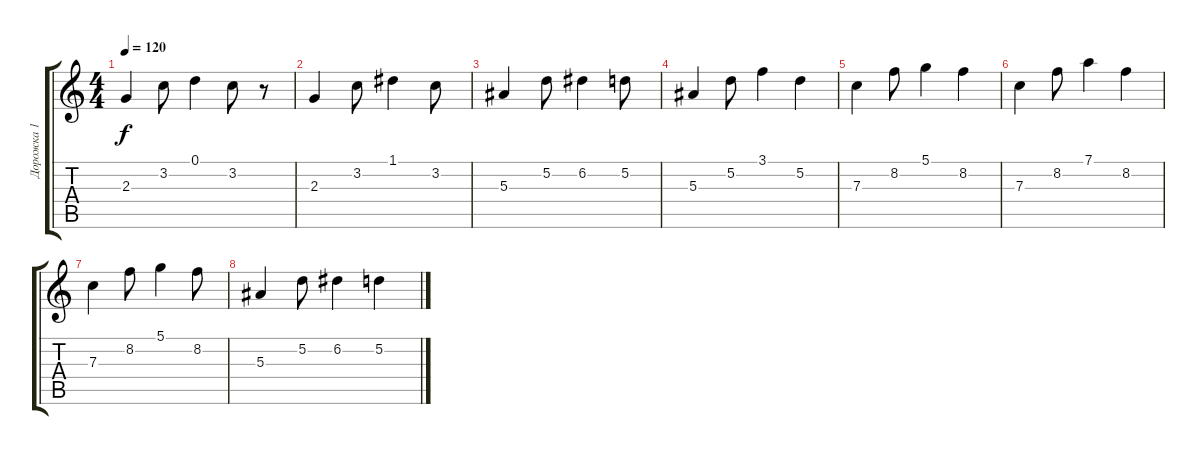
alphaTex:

\track ("Дорожка 1" "Дорожка 1") {instrument electricguitarmuted}
\staff {score tabs}
\tuning (D4 A3 F3 C3 G2 C2) {hide}
\ts (4 4)
\tempo 120
\clef g2
\ks c
2.3.4{dy f} 3.2.8 0.1.4 3.2.8 r.8 |
2.3.4 3.2.8 1.1.4 3.2.8 |
5.3.4 5.2.8 6.2.4 5.2.8 |
5.3.4 5.2.8 3.1.4 5.2.4 |
7.3.4 8.2.8 5.1.4 8.2.4 |
7.3.4 8.2.8 7.1.4 8.2.4 |
7.3.4 8.2.8 5.1.4 8.2.8 |
5.3.4 5.2.8 6.2.4 5.2.4
